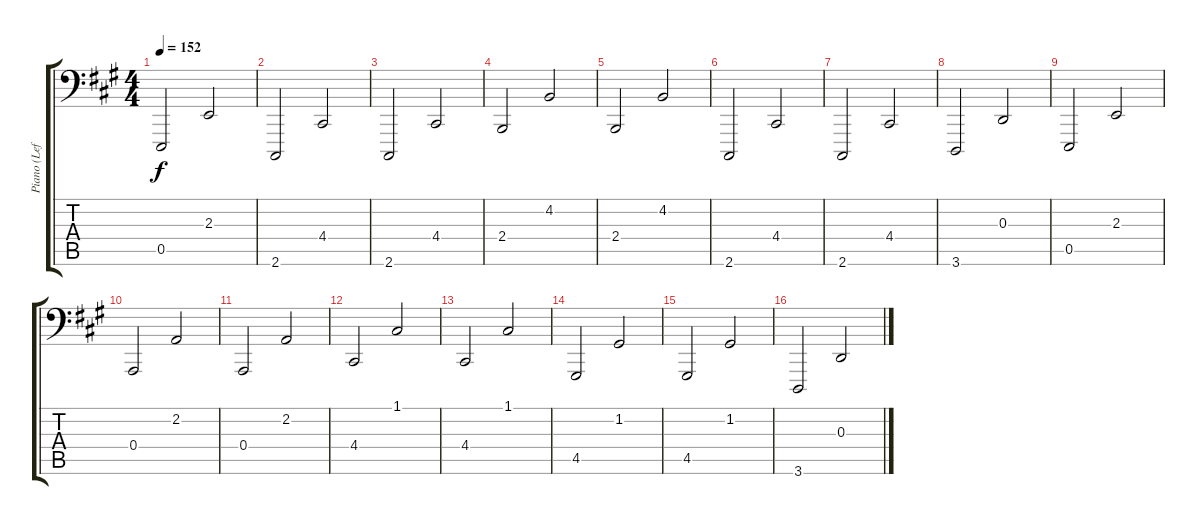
\track ("Piano (Left Hand)" "Piano (Lef") {instrument acousticgrandpiano}
\staff {score tabs}
\tuning (C3 G2 D2 A1 E1 B0) {hide}
\ts (4 4)
\tempo 152
\clef f4
\ks a
0.5.2{dy f} 2.3.2 |
2.6.2 4.4.2 |
2.6.2 4.4.2 |
2.4.2 4.2.2 |
2.4.2 4.2.2 |
2.6.2 4.4.2 |
2.6.2 4.4.2 |
3.6.2 0.3.2 |
0.5.2 2.3.2 |
0.4.2 2.2.2 |
0.4.2 2.2.2 |
4.4.2 1.1.2 |
4.4.2 1.1.2 |
4.5.2{volume 0} 1.2.2 |
4.5.2 1.2.2 |
3.6.2 0.3.2
